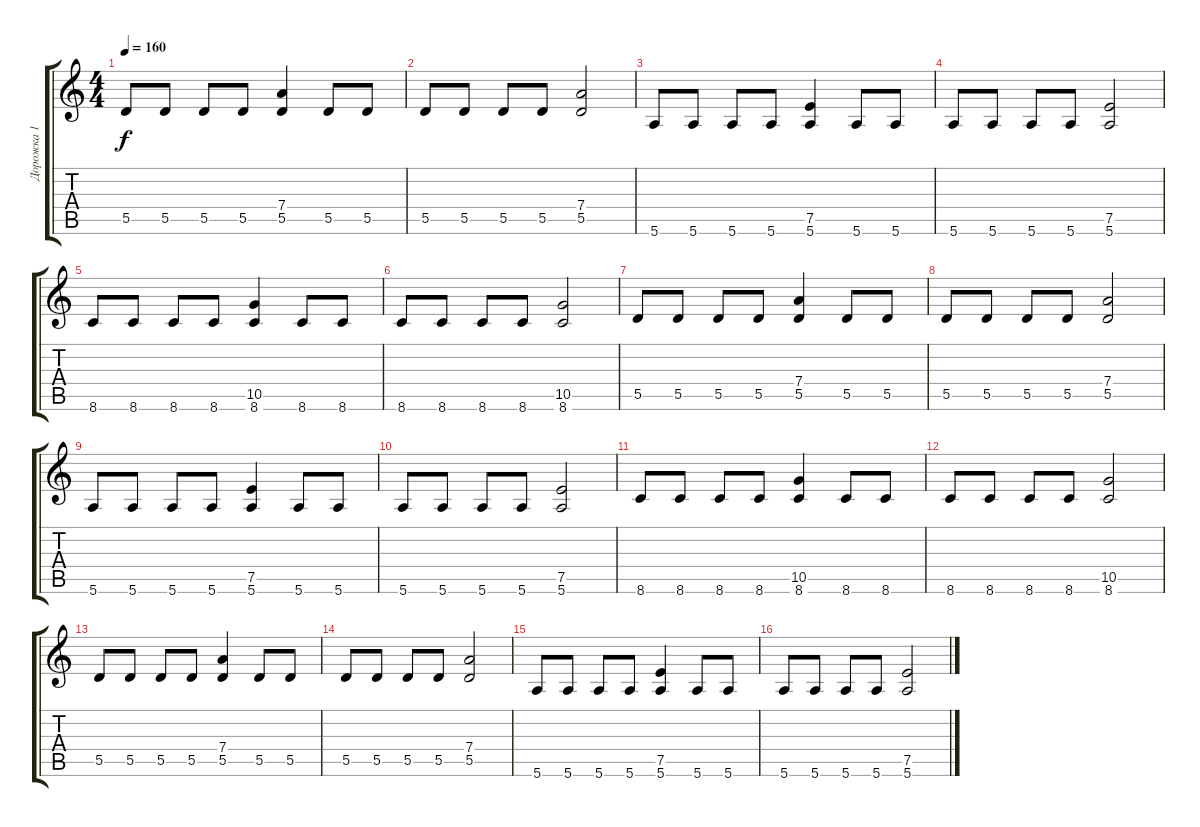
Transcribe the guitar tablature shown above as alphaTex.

\track ("Дорожка 1" "Дорожка 1") {instrument distortionguitar}
\staff {score tabs}
\tuning (E4 B3 G3 D3 A2 E2) {hide}
\ts (4 4)
\tempo 160
\clef g2
\ks c
5.5.8{dy f} 5.5.8 5.5.8 5.5.8 (7.4 5.5).4 5.5.8 5.5.8 |
5.5.8 5.5.8 5.5.8 5.5.8 (7.4 5.5).2 |
5.6.8 5.6.8 5.6.8 5.6.8 (7.5 5.6).4 5.6.8 5.6.8 |
5.6.8 5.6.8 5.6.8 5.6.8 (7.5 5.6).2 |
8.6.8 8.6.8 8.6.8 8.6.8 (10.5 8.6).4 8.6.8 8.6.8 |
8.6.8 8.6.8 8.6.8 8.6.8 (10.5 8.6).2 |
5.5.8 5.5.8 5.5.8 5.5.8 (7.4 5.5).4 5.5.8 5.5.8 |
5.5.8 5.5.8 5.5.8 5.5.8 (7.4 5.5).2 |
5.6.8 5.6.8 5.6.8 5.6.8 (7.5 5.6).4 5.6.8 5.6.8 |
5.6.8 5.6.8 5.6.8 5.6.8 (7.5 5.6).2 |
8.6.8 8.6.8 8.6.8 8.6.8 (10.5 8.6).4 8.6.8 8.6.8 |
8.6.8 8.6.8 8.6.8 8.6.8 (10.5 8.6).2 |
5.5.8 5.5.8 5.5.8 5.5.8 (7.4 5.5).4 5.5.8 5.5.8 |
5.5.8 5.5.8 5.5.8 5.5.8 (7.4 5.5).2 |
5.6.8 5.6.8 5.6.8 5.6.8 (7.5 5.6).4 5.6.8 5.6.8 |
5.6.8 5.6.8 5.6.8 5.6.8 (7.5 5.6).2
